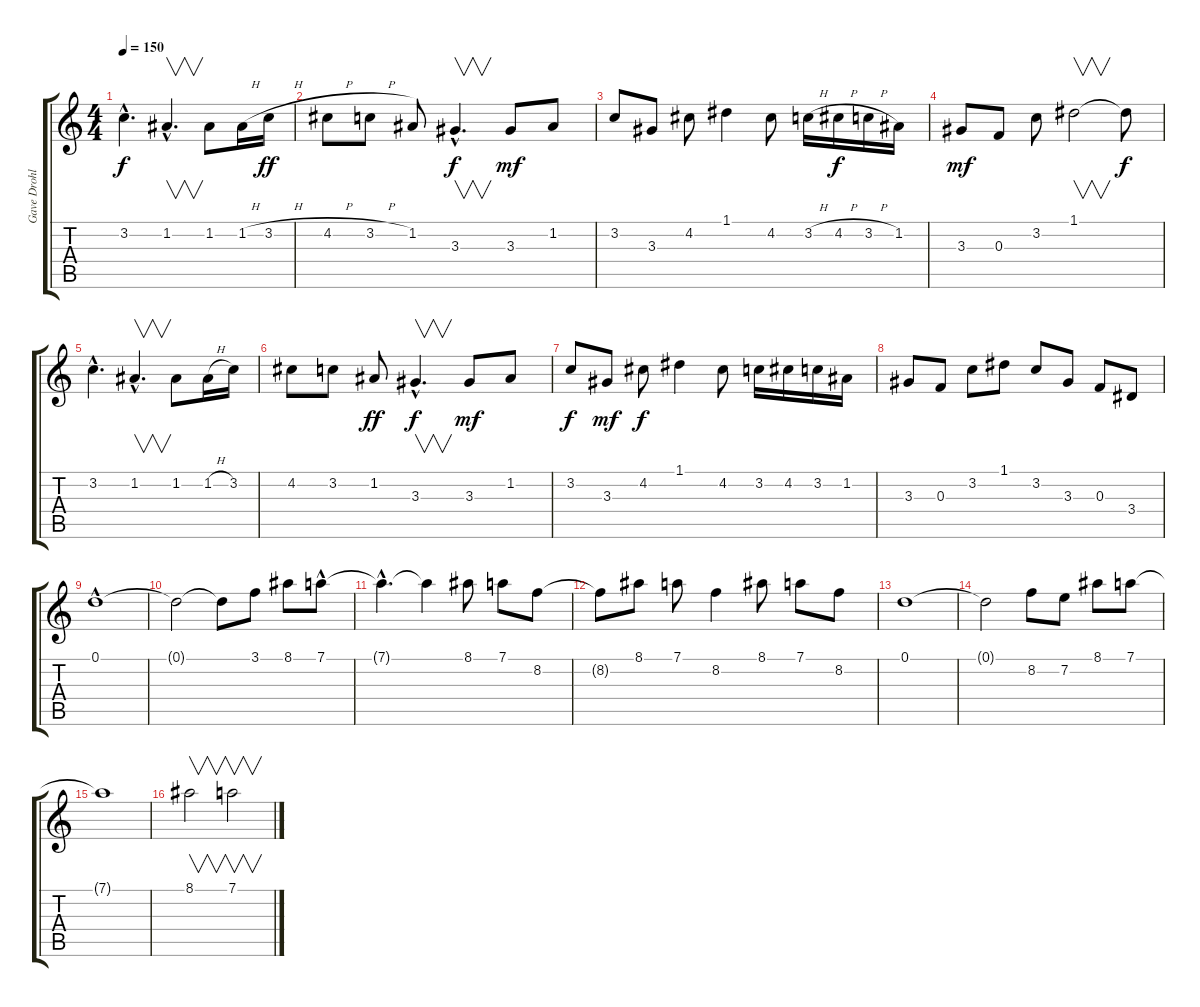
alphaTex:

\track ("Gave Drohl" "Gave Drohl") {instrument distortionguitar}
\staff {score tabs}
\tuning (D4 A3 F3 C3 G2 C2) {hide}
\ts (4 4)
\tempo 150
\clef g2
\ks c
3.2{hac}.4{d dy f} 1.2{hac}.4{v d} 1.2.8 1.2{h}.16 3.2{h}.16{dy ff} |
4.2{h}.8 3.2{h}.8 1.2.8 3.3{hac}.4{v d dy f} 3.3.8{dy mf} 1.2.8 |
3.2.8 3.3.8 4.2.8 1.1.4 4.2.8 3.2{h}.16 4.2{h}.16{dy f} 3.2{h}.16 1.2.16 |
3.3.8{dy mf} 0.3.8 3.2.8 1.1.2{v} 1.1{t}.8{dy f} |
3.2{hac}.4{d} 1.2{hac}.4{v d} 1.2.8 1.2{h}.16 3.2.16 |
4.2.8 3.2.8 1.2.8{dy ff} 3.3{hac}.4{v d dy f} 3.3.8{dy mf} 1.2.8 |
3.2.8{dy f} 3.3.8{dy mf} 4.2.8{dy f} 1.1.4 4.2.8 3.2.16 4.2.16 3.2.16 1.2.16 |
3.3.8 0.3.8 3.2.8 1.1.8 3.2.8 3.3.8 0.3.8 3.4.8 |
0.1{hac}.1 |
0.1{t}.2 0.1{t}.8 3.1.8 8.1.8 7.1{hac}.8 |
7.1{hac t}.4{d} 7.1{t}.4 8.1.8 7.1.8 8.2.8 |
8.2{t}.8 8.1.8 7.1.8 8.2.4 8.1.8 7.1.8 8.2.8 |
0.1.1 |
0.1{t}.2 8.2.8 7.2.8 8.1.8 7.1.8 |
7.1{t}.1 |
8.1.2{v} 7.1.2{v}
